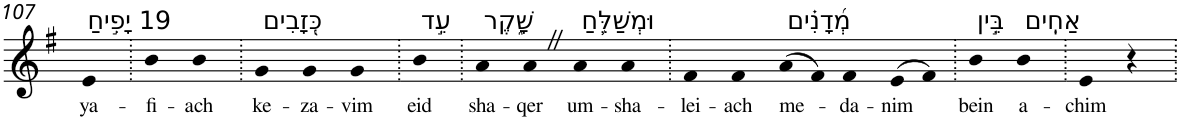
**kern	**text
*part1	*part1
*staff1	*staff1
*I"Piano	*
*I'Pno	*
!!LO:PB:g=z
*clefG2	*
*k[f#]	*
*G:	*
=107	=107
!LO:TX:a:t=19 יָפִ֣יחַ	!
!	!LO:LY:b
4e	ya-
=108.	=108.
!	!LO:LY:b
4b	-fi-
!	!LO:LY:b
4b	-ach
=109.	=109.
!LO:TX:a:t=כְּ֭זָבִים	!
!	!LO:LY:b
4g	ke-
!	!LO:LY:b
4g	-za-
!	!LO:LY:b
4g	-vim
=110.	=110.
!LO:TX:a:t=עֵ֣ד	!
!	!LO:LY:b
4b	eid
=111.	=111.
!LO:TX:a:t=שָׁ֑קֶר	!
!	!LO:LY:b
4a	sha-
!	!LO:LY:b
4aZ	-qer
!LO:TX:a:t=וּמְשַׁלֵּ֥חַ	!
!	!LO:LY:b
4a	um-
!	!LO:LY:b
4a	-sha-
=112.	=112.
!	!LO:LY:b
4f#	-lei-
!	!LO:LY:b
4f#	-ach
!LO:TX:a:t=מְ֝דָנִ֗ים	!
!	!LO:LY:b
(>8a	me-
8f#)	.
!	!LO:LY:b
4f#	-da-
!	!LO:LY:b
(>8e	-nim
8f#)	.
=113.	=113.
!LO:TX:a:t=בֵּ֣ין	!
!	!LO:LY:b
4b	bein
!LO:TX:a:t=אַחִֽים	!
!	!LO:LY:b
4b	a-
=114.	=114.
!	!LO:LY:b
4e	-chim
4r	.
=.	=.
*-	*-
